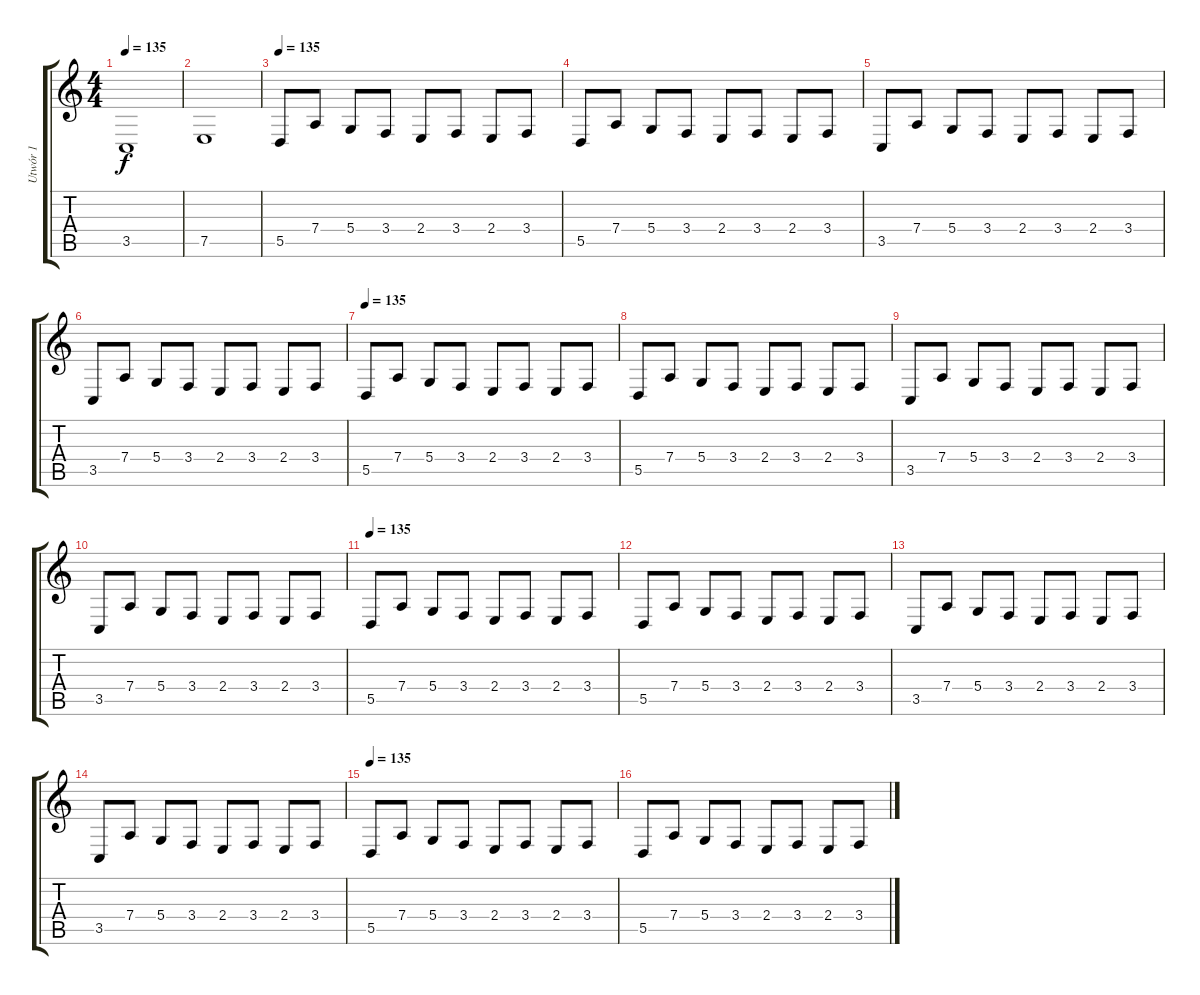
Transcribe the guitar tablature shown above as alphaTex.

\track ("Utwór 1" "Utwór 1") {instrument churchorgan}
\staff {score tabs}
\tuning (E4 B3 G3 D3 A2 E2) {hide}
\ts (4 4)
\tempo 135
\clef g2
\ks c
3.5.1{dy f} |
7.5.1 |
\tempo 135
5.5.8{volume 16} 7.4.8 5.4.8 3.4.8 2.4.8 3.4.8 2.4.8 3.4.8 |
5.5.8 7.4.8 5.4.8 3.4.8 2.4.8 3.4.8 2.4.8 3.4.8 |
3.5.8 7.4.8 5.4.8 3.4.8 2.4.8 3.4.8 2.4.8 3.4.8 |
3.5.8 7.4.8 5.4.8 3.4.8 2.4.8 3.4.8 2.4.8 3.4.8 |
\tempo 135
5.5.8{volume 16} 7.4.8 5.4.8 3.4.8 2.4.8 3.4.8 2.4.8 3.4.8 |
5.5.8 7.4.8 5.4.8 3.4.8 2.4.8 3.4.8 2.4.8 3.4.8 |
3.5.8 7.4.8 5.4.8 3.4.8 2.4.8 3.4.8 2.4.8 3.4.8 |
3.5.8 7.4.8 5.4.8 3.4.8 2.4.8 3.4.8 2.4.8 3.4.8 |
\tempo 135
5.5.8{volume 16} 7.4.8 5.4.8 3.4.8 2.4.8 3.4.8 2.4.8 3.4.8 |
5.5.8 7.4.8 5.4.8 3.4.8 2.4.8 3.4.8 2.4.8 3.4.8 |
3.5.8 7.4.8 5.4.8 3.4.8 2.4.8 3.4.8 2.4.8 3.4.8 |
3.5.8 7.4.8 5.4.8 3.4.8 2.4.8 3.4.8 2.4.8 3.4.8 |
\tempo 135
5.5.8{volume 16} 7.4.8 5.4.8 3.4.8 2.4.8 3.4.8 2.4.8 3.4.8 |
5.5.8 7.4.8 5.4.8 3.4.8 2.4.8 3.4.8 2.4.8 3.4.8
